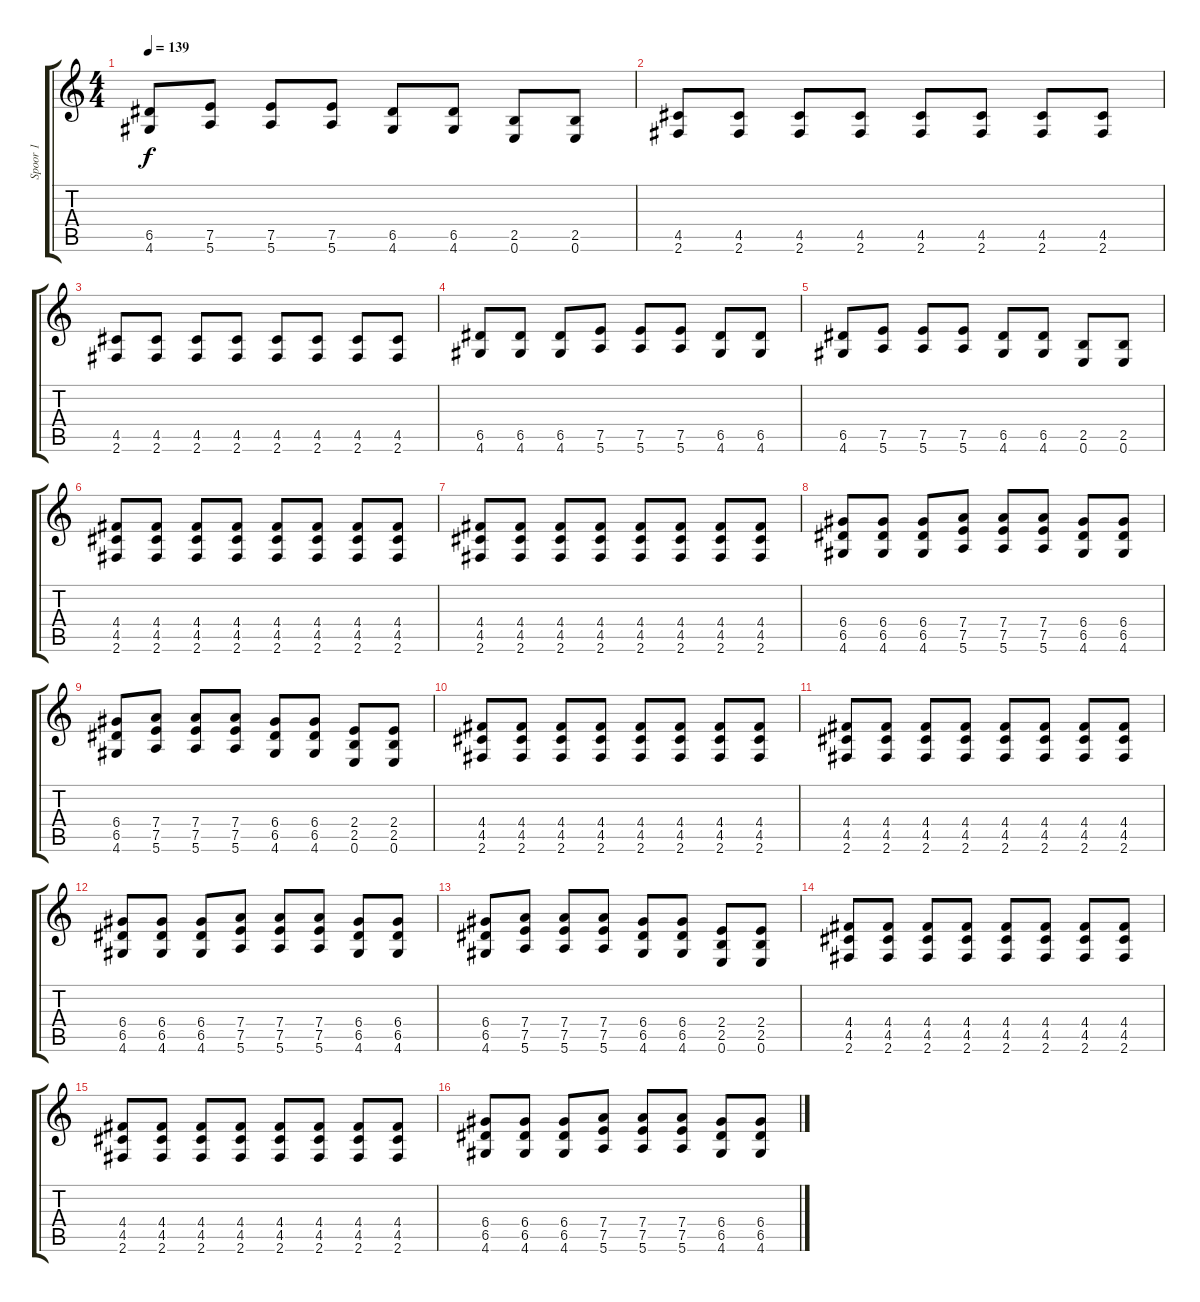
\track ("Spoor 1" "Spoor 1") {instrument overdrivenguitar}
\staff {score tabs}
\tuning (E4 B3 G3 D3 A2 E2) {hide}
\ts (4 4)
\tempo 139
\clef g2
\ks c
(6.5 4.6).8{dy f} (7.5 5.6).8 (7.5 5.6).8 (7.5 5.6).8 (6.5 4.6).8 (6.5 4.6).8 (2.5 0.6).8 (2.5 0.6).8 |
(4.5 2.6).8 (4.5 2.6).8 (4.5 2.6).8 (4.5 2.6).8 (4.5 2.6).8 (4.5 2.6).8 (4.5 2.6).8 (4.5 2.6).8 |
(4.5 2.6).8 (4.5 2.6).8 (4.5 2.6).8 (4.5 2.6).8 (4.5 2.6).8 (4.5 2.6).8 (4.5 2.6).8 (4.5 2.6).8 |
(6.5 4.6).8 (6.5 4.6).8 (6.5 4.6).8 (7.5 5.6).8 (7.5 5.6).8 (7.5 5.6).8 (6.5 4.6).8 (6.5 4.6).8 |
(6.5 4.6).8 (7.5 5.6).8 (7.5 5.6).8 (7.5 5.6).8 (6.5 4.6).8 (6.5 4.6).8 (2.5 0.6).8 (2.5 0.6).8 |
(4.4 4.5 2.6).8 (4.4 4.5 2.6).8 (4.4 4.5 2.6).8 (4.4 4.5 2.6).8 (4.4 4.5 2.6).8 (4.4 4.5 2.6).8 (4.4 4.5 2.6).8 (4.4 4.5 2.6).8 |
(4.4 4.5 2.6).8 (4.4 4.5 2.6).8 (4.4 4.5 2.6).8 (4.4 4.5 2.6).8 (4.4 4.5 2.6).8 (4.4 4.5 2.6).8 (4.4 4.5 2.6).8 (4.4 4.5 2.6).8 |
(6.4 6.5 4.6).8 (6.4 6.5 4.6).8 (6.4 6.5 4.6).8 (7.4 7.5 5.6).8 (7.4 7.5 5.6).8 (7.4 7.5 5.6).8 (6.4 6.5 4.6).8 (6.4 6.5 4.6).8 |
(6.4 6.5 4.6).8 (7.4 7.5 5.6).8 (7.4 7.5 5.6).8 (7.4 7.5 5.6).8 (6.4 6.5 4.6).8 (6.4 6.5 4.6).8 (2.4 2.5 0.6).8 (2.4 2.5 0.6).8 |
(4.4 4.5 2.6).8 (4.4 4.5 2.6).8 (4.4 4.5 2.6).8 (4.4 4.5 2.6).8 (4.4 4.5 2.6).8 (4.4 4.5 2.6).8 (4.4 4.5 2.6).8 (4.4 4.5 2.6).8 |
(4.4 4.5 2.6).8 (4.4 4.5 2.6).8 (4.4 4.5 2.6).8 (4.4 4.5 2.6).8 (4.4 4.5 2.6).8 (4.4 4.5 2.6).8 (4.4 4.5 2.6).8 (4.4 4.5 2.6).8 |
(6.4 6.5 4.6).8 (6.4 6.5 4.6).8 (6.4 6.5 4.6).8 (7.4 7.5 5.6).8 (7.4 7.5 5.6).8 (7.4 7.5 5.6).8 (6.4 6.5 4.6).8 (6.4 6.5 4.6).8 |
(6.4 6.5 4.6).8 (7.4 7.5 5.6).8 (7.4 7.5 5.6).8 (7.4 7.5 5.6).8 (6.4 6.5 4.6).8 (6.4 6.5 4.6).8 (2.4 2.5 0.6).8 (2.4 2.5 0.6).8 |
(4.4 4.5 2.6).8 (4.4 4.5 2.6).8 (4.4 4.5 2.6).8 (4.4 4.5 2.6).8 (4.4 4.5 2.6).8 (4.4 4.5 2.6).8 (4.4 4.5 2.6).8 (4.4 4.5 2.6).8 |
(4.4 4.5 2.6).8 (4.4 4.5 2.6).8 (4.4 4.5 2.6).8 (4.4 4.5 2.6).8 (4.4 4.5 2.6).8 (4.4 4.5 2.6).8 (4.4 4.5 2.6).8 (4.4 4.5 2.6).8 |
(6.4 6.5 4.6).8 (6.4 6.5 4.6).8 (6.4 6.5 4.6).8 (7.4 7.5 5.6).8 (7.4 7.5 5.6).8 (7.4 7.5 5.6).8 (6.4 6.5 4.6).8 (6.4 6.5 4.6).8
